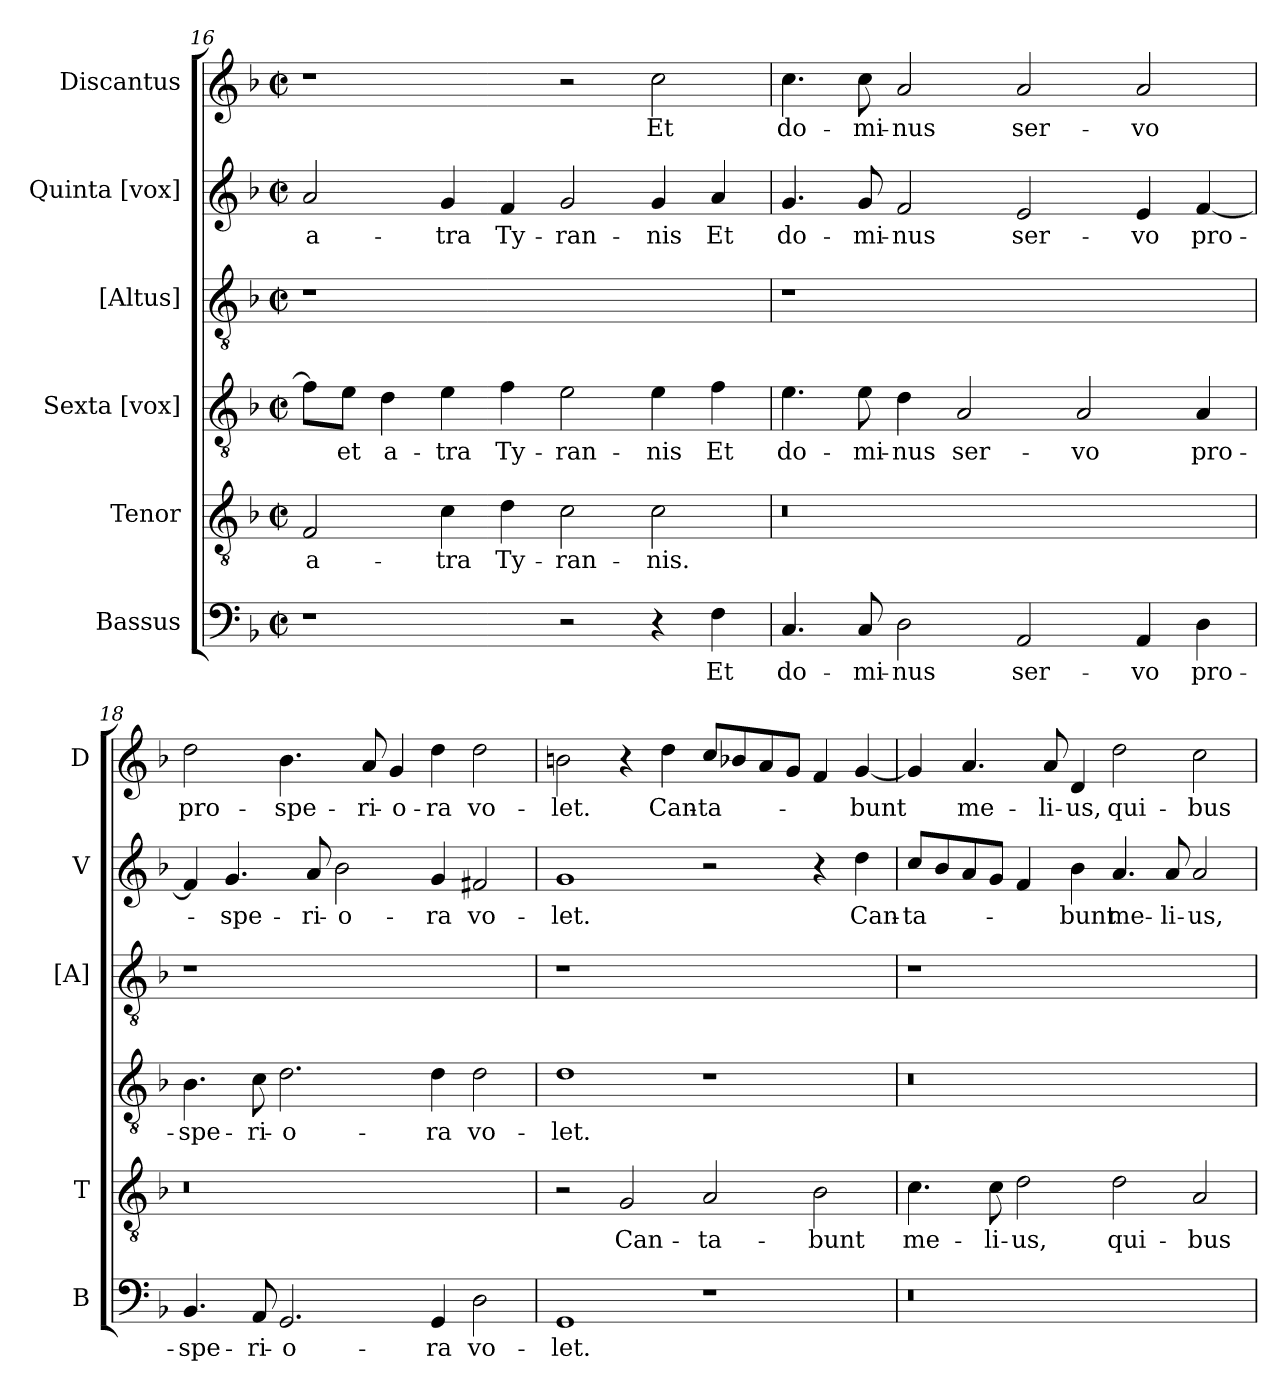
**kern	**text	**kern	**text	**kern	**text	**kern	**kern	**text	**kern	**text
*part6	*part6	*part5	*part5	*part4	*part4	*part3	*part2	*part2	*part1	*part1
*staff6	*staff6	*staff5	*staff5	*staff4	*staff4	*staff3	*staff2	*staff2	*staff1	*staff1
*I"Bassus	*	*I"Tenor	*	*I"Sexta [vox]	*	*I"[Altus]	*I"Quinta [vox]	*	*I"Discantus	*
*I'B	*	*I'T	*	*	*	*I'[A]	*I'V	*	*I'D	*
!!LO:LB:g=z
*clefF4	*	*clefGv2	*	*clefGv2	*	*clefGv2	*clefG2	*	*clefG2	*
*k[b-]	*	*k[b-]	*	*k[b-]	*	*k[b-]	*k[b-]	*	*k[b-]	*
*d:	*	*d:	*	*d:	*	*d:	*d:	*	*d:	*
*M2/2	*	*M2/2	*	*M2/2	*	*M2/2	*M2/2	*	*M2/2	*
*met(c|)	*	*met(c|)	*	*met(c|)	*	*met(c|)	*met(c|)	*	*met(c|)	*
=16	=16	=16	=16	=16	=16	=16	=16	=16	=16	=16
1r	.	2F/	a-	8f\L]	.	1r	2a/	a-	1r	.
.	.	.	.	8e\J	-et	.	.	.	.	.
.	.	.	.	4d\	a-	.	.	.	.	.
.	.	4c\	-tra	4e\	-tra	.	4g/	-tra	.	.
.	.	4d\	Ty-	4f\	Ty-	.	4f/	Ty-	.	.
2r	.	2c\	-ran-	2e\	-ran-	1ryy	2g/	-ran-	2r	.
4r	.	2c\	-nis.	4e\	-nis	.	4g/	-nis	2cc\	Et
4F\	Et	.	.	4f\	Et	.	4a/	Et	.	.
=17	=17	=17	=17	=17	=17	=17	=17	=17	=17	=17
4.C/	do-	0r	.	4.e\	do-	1r	4.g/	do-	4.cc\	do-
8C/	-mi-	.	.	8e\	-mi-	.	8g/	-mi-	8cc\	-mi-
2D\	-nus	.	.	4d\	-nus	.	2f/	-nus	2a/	-nus
.	.	.	.	2A/	ser-	.	.	.	.	.
2AA/	ser-	.	.	.	.	1ryy	2e/	ser-	2a/	ser-
.	.	.	.	2A/	-vo	.	.	.	.	.
4AA/	-vo	.	.	.	.	.	4e/	-vo	2a/	-vo
4D\	pro-	.	.	4A/	pro-	.	[4f/	pro-	.	.
=18	=18	=18	=18	=18	=18	=18	=18	=18	=18	=18
4.BB-/	-spe-	0r	.	4.B-\	-spe-	1r	4f/]	.	2dd\	pro-
.	.	.	.	.	.	.	4.g/	-spe-	.	.
8AA/	-ri-	.	.	8c\	-ri-	.	.	.	.	.
2.GG/	-o-	.	.	2.d\	-o-	.	.	.	4.b-\	-spe-
.	.	.	.	.	.	.	8a/	-ri-	.	.
.	.	.	.	.	.	.	2b-\	-o-	.	.
.	.	.	.	.	.	.	.	.	8a/	-ri-
.	.	.	.	.	.	1ryy	.	.	4g/	-o-
4GG/	-ra	.	.	4d\	-ra	.	4g/	-ra	4dd\	-ra
2D\	vo-	.	.	2d\	vo-	.	2f#X/	vo-	2dd\	vo-
!!LO:PB:g=z
=19	=19	=19	=19	=19	=19	=19	=19	=19	=19	=19
1GG	-let.	2r	.	1d	-let.	1r	1g	-let.	2bn\	-let.
.	.	2G/	Can-	.	.	.	.	.	4r	.
.	.	.	.	.	.	.	.	.	4dd\	Can-
1r	.	2A/	-ta-	1r	.	1ryy	2r	.	8cc/L	-ta-
.	.	.	.	.	.	.	.	.	8b-X/	.
.	.	.	.	.	.	.	.	.	8a/	.
.	.	.	.	.	.	.	.	.	8g/J	.
.	.	2B-\	-bunt	.	.	.	4r	.	4f/	.
.	.	.	.	.	.	.	4dd\	Can-	[4g/	-bunt
=20	=20	=20	=20	=20	=20	=20	=20	=20	=20	=20
0r	.	4.c\	me-	0r	.	1r	8cc/L	-ta-	4g/]	.
.	.	.	.	.	.	.	8b-/	.	.	.
.	.	.	.	.	.	.	8a/	.	4.a/	me-
.	.	8c\	-li-	.	.	.	8g/J	.	.	.
.	.	2d\	-us,	.	.	.	4f/	.	.	.
.	.	.	.	.	.	.	.	.	8a/	-li-
.	.	.	.	.	.	.	4b-\	-bunt	4d/	-us,
.	.	2d\	qui-	.	.	1ryy	4.a/	me-	2dd\	qui-
.	.	.	.	.	.	.	8a/	-li-	.	.
.	.	2A/	-bus	.	.	.	2a/	-us,	2cc\	-bus
=	=	=	=	=	=	=	=	=	=	=
*-	*-	*-	*-	*-	*-	*-	*-	*-	*-	*-
